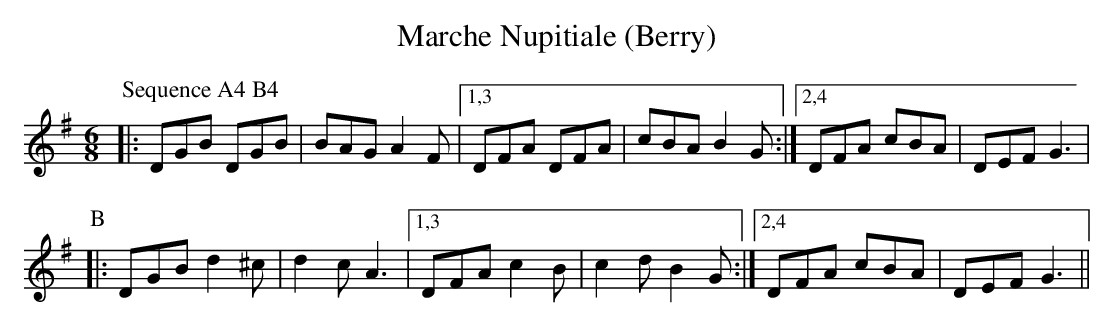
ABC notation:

X:1
T:Marche Nupitiale (Berry)
L:1/8
M:6/8
K:Gmaj
P: Sequence A4 B4
P:A
|:DGB DGB|BAGA2F|1,3DFA DFA|cBAB2G:|2,4DFA cBA|DEFG3|
P:B
|:DGBd2^c|d2cA3|1,3DFAc2B|c2dB2G:|2,4DFA cBA|DEF G3||
